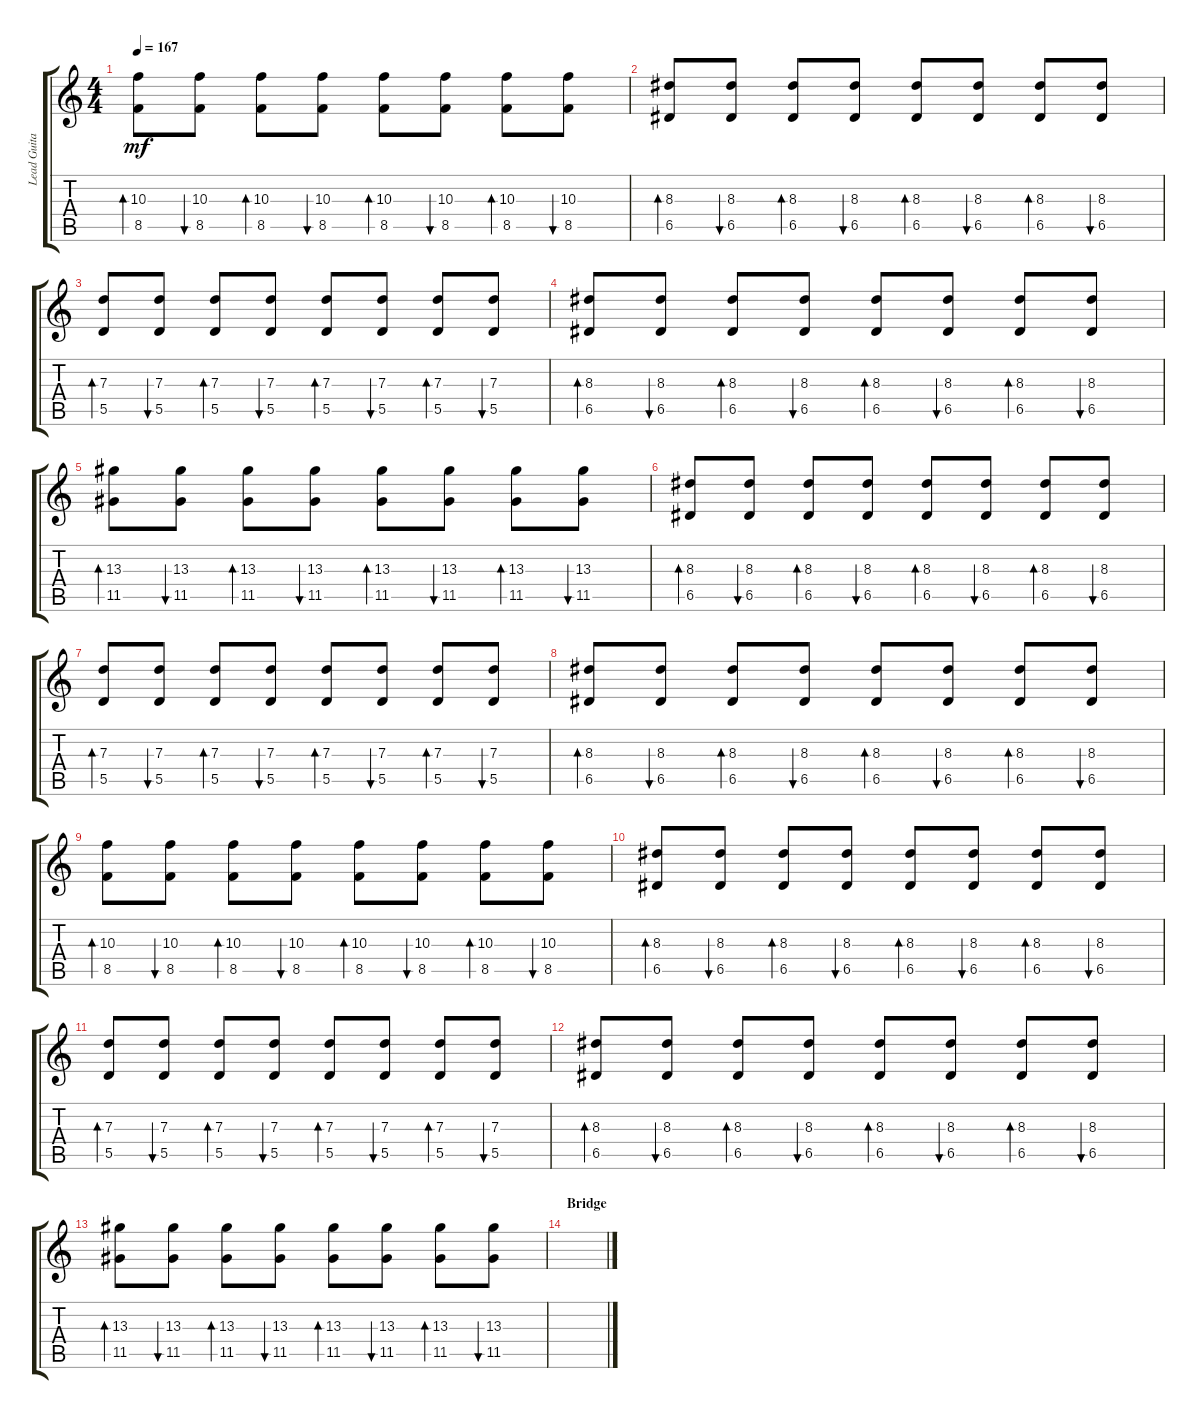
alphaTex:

\track ("Lead Guitar" "Lead Guita") {instrument overdrivenguitar}
\staff {score tabs}
\tuning (E4 B3 G3 D3 A2 E2) {hide}
\ts (4 4)
\tempo 167
\clef g2
\ks c
(10.3 8.5).8{bd 30 dy mf} (10.3 8.5).8{bu 30} (10.3 8.5).8{bd 30} (10.3 8.5).8{bu 30} (10.3 8.5).8{bd 30} (10.3 8.5).8{bu 30} (10.3 8.5).8{bd 30} (10.3 8.5).8{bu 30} |
(8.3 6.5).8{bd 30} (8.3 6.5).8{bu 30} (8.3 6.5).8{bd 30} (8.3 6.5).8{bu 30} (8.3 6.5).8{bd 30} (8.3 6.5).8{bu 30} (8.3 6.5).8{bd 30} (8.3 6.5).8{bu 30} |
(7.3 5.5).8{bd 30} (7.3 5.5).8{bu 30} (7.3 5.5).8{bd 30} (7.3 5.5).8{bu 30} (7.3 5.5).8{bd 30} (7.3 5.5).8{bu 30} (7.3 5.5).8{bd 30} (7.3 5.5).8{bu 30} |
(8.3 6.5).8{bd 30} (8.3 6.5).8{bu 30} (8.3 6.5).8{bd 30} (8.3 6.5).8{bu 30} (8.3 6.5).8{bd 30} (8.3 6.5).8{bu 30} (8.3 6.5).8{bd 30} (8.3 6.5).8{bu 30} |
(13.3 11.5).8{bd 30} (13.3 11.5).8{bu 30} (13.3 11.5).8{bd 30} (13.3 11.5).8{bu 30} (13.3 11.5).8{bd 30} (13.3 11.5).8{bu 30} (13.3 11.5).8{bd 30} (13.3 11.5).8{bu 30} |
(8.3 6.5).8{bd 30} (8.3 6.5).8{bu 30} (8.3 6.5).8{bd 30} (8.3 6.5).8{bu 30} (8.3 6.5).8{bd 30} (8.3 6.5).8{bu 30} (8.3 6.5).8{bd 30} (8.3 6.5).8{bu 30} |
(7.3 5.5).8{bd 30} (7.3 5.5).8{bu 30} (7.3 5.5).8{bd 30} (7.3 5.5).8{bu 30} (7.3 5.5).8{bd 30} (7.3 5.5).8{bu 30} (7.3 5.5).8{bd 30} (7.3 5.5).8{bu 30} |
(8.3 6.5).8{bd 30} (8.3 6.5).8{bu 30} (8.3 6.5).8{bd 30} (8.3 6.5).8{bu 30} (8.3 6.5).8{bd 30} (8.3 6.5).8{bu 30} (8.3 6.5).8{bd 30} (8.3 6.5).8{bu 30} |
(10.3 8.5).8{bd 30} (10.3 8.5).8{bu 30} (10.3 8.5).8{bd 30} (10.3 8.5).8{bu 30} (10.3 8.5).8{bd 30} (10.3 8.5).8{bu 30} (10.3 8.5).8{bd 30} (10.3 8.5).8{bu 30} |
(8.3 6.5).8{bd 30} (8.3 6.5).8{bu 30} (8.3 6.5).8{bd 30} (8.3 6.5).8{bu 30} (8.3 6.5).8{bd 30} (8.3 6.5).8{bu 30} (8.3 6.5).8{bd 30} (8.3 6.5).8{bu 30} |
(7.3 5.5).8{bd 30} (7.3 5.5).8{bu 30} (7.3 5.5).8{bd 30} (7.3 5.5).8{bu 30} (7.3 5.5).8{bd 30} (7.3 5.5).8{bu 30} (7.3 5.5).8{bd 30} (7.3 5.5).8{bu 30} |
(8.3 6.5).8{bd 30} (8.3 6.5).8{bu 30} (8.3 6.5).8{bd 30} (8.3 6.5).8{bu 30} (8.3 6.5).8{bd 30} (8.3 6.5).8{bu 30} (8.3 6.5).8{bd 30} (8.3 6.5).8{bu 30} |
(13.3 11.5).8{bd 30} (13.3 11.5).8{bu 30} (13.3 11.5).8{bd 30} (13.3 11.5).8{bu 30} (13.3 11.5).8{bd 30} (13.3 11.5).8{bu 30} (13.3 11.5).8{bd 30} (13.3 11.5).8{bu 30} |
\section ("" "Bridge")
